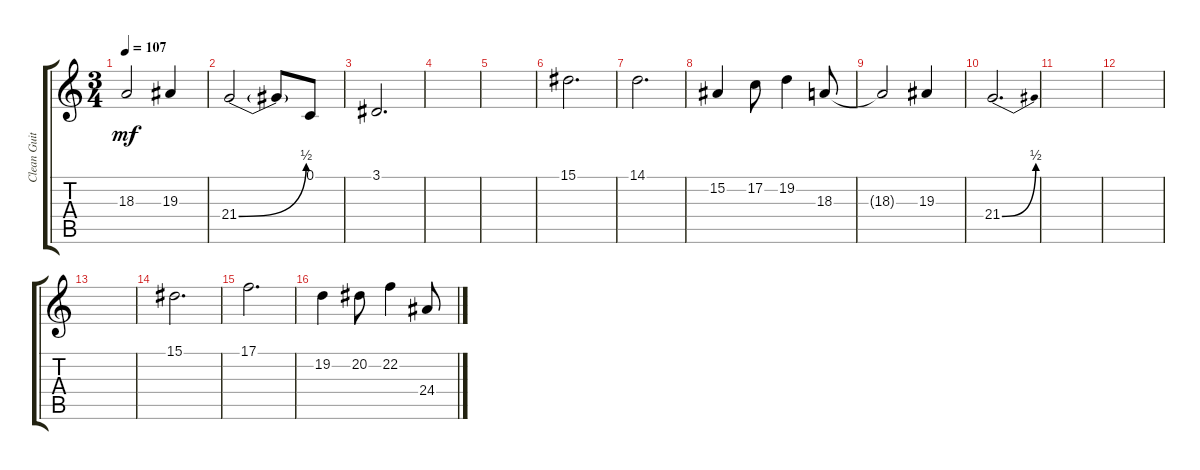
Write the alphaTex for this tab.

\track ("Clean Guitar" "Clean Guit") {instrument voiceoohs}
\staff {score tabs}
\tuning (C4 G3 Eb3 Bb2 F2 C2) {hide}
\ts (3 4)
\tempo 107
\clef g2
\ks c
18.3{t}.2{dy mf} 19.3.4 |
21.4{be (bend 0 0 60 2)}.2 21.4{t}.8 0.1.8 |
3.1.2{d} |
|
|
15.1.2{d} |
14.1.2{d} |
15.2.4 17.2.8 19.2.4 18.3.8 |
18.3{t}.2 19.3.4 |
21.4{be (bend 0 0 60 2)}.2{d} |
|
|
|
15.1.2{d} |
17.1.2{d} |
19.2.4 20.2.8 22.2.4 24.4.8
